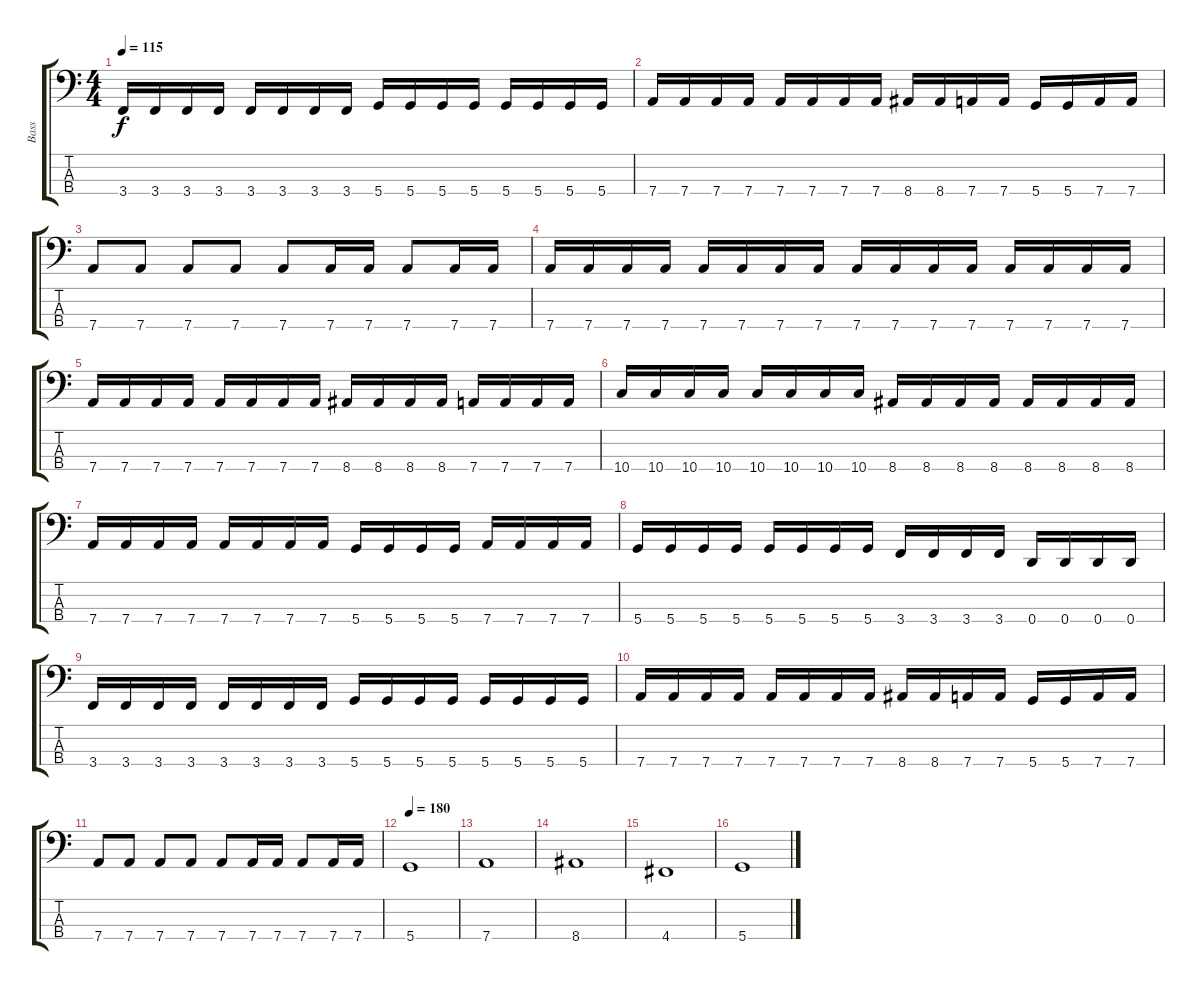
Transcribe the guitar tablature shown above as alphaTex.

\track ("Bass" "Bass") {instrument electricbasspick}
\staff {score tabs}
\tuning (G2 D2 A1 D1) {hide}
\ts (4 4)
\tempo 115
\clef f4
\ks c
3.4.16{dy f} 3.4.16 3.4.16 3.4.16 3.4.16 3.4.16 3.4.16 3.4.16 5.4.16 5.4.16 5.4.16 5.4.16 5.4.16 5.4.16 5.4.16 5.4.16 |
7.4.16 7.4.16 7.4.16 7.4.16 7.4.16 7.4.16 7.4.16 7.4.16 8.4.16 8.4.16 7.4.16 7.4.16 5.4.16 5.4.16 7.4.16 7.4.16 |
7.4.8 7.4.8 7.4.8 7.4.8 7.4.8 7.4.16 7.4.16 7.4.8 7.4.16 7.4.16 |
7.4.16 7.4.16 7.4.16 7.4.16 7.4.16 7.4.16 7.4.16 7.4.16 7.4.16 7.4.16 7.4.16 7.4.16 7.4.16 7.4.16 7.4.16 7.4.16 |
7.4.16 7.4.16 7.4.16 7.4.16 7.4.16 7.4.16 7.4.16 7.4.16 8.4.16 8.4.16 8.4.16 8.4.16 7.4.16 7.4.16 7.4.16 7.4.16 |
10.4.16 10.4.16 10.4.16 10.4.16 10.4.16 10.4.16 10.4.16 10.4.16 8.4.16 8.4.16 8.4.16 8.4.16 8.4.16 8.4.16 8.4.16 8.4.16 |
7.4.16 7.4.16 7.4.16 7.4.16 7.4.16 7.4.16 7.4.16 7.4.16 5.4.16 5.4.16 5.4.16 5.4.16 7.4.16 7.4.16 7.4.16 7.4.16 |
5.4.16 5.4.16 5.4.16 5.4.16 5.4.16 5.4.16 5.4.16 5.4.16 3.4.16 3.4.16 3.4.16 3.4.16 0.4.16 0.4.16 0.4.16 0.4.16 |
3.4.16 3.4.16 3.4.16 3.4.16 3.4.16 3.4.16 3.4.16 3.4.16 5.4.16 5.4.16 5.4.16 5.4.16 5.4.16 5.4.16 5.4.16 5.4.16 |
7.4.16 7.4.16 7.4.16 7.4.16 7.4.16 7.4.16 7.4.16 7.4.16 8.4.16 8.4.16 7.4.16 7.4.16 5.4.16 5.4.16 7.4.16 7.4.16 |
7.4.8 7.4.8 7.4.8 7.4.8 7.4.8 7.4.16 7.4.16 7.4.8 7.4.16 7.4.16 |
\tempo 180
5.4.1 |
7.4.1 |
8.4.1 |
4.4.1 |
5.4.1
